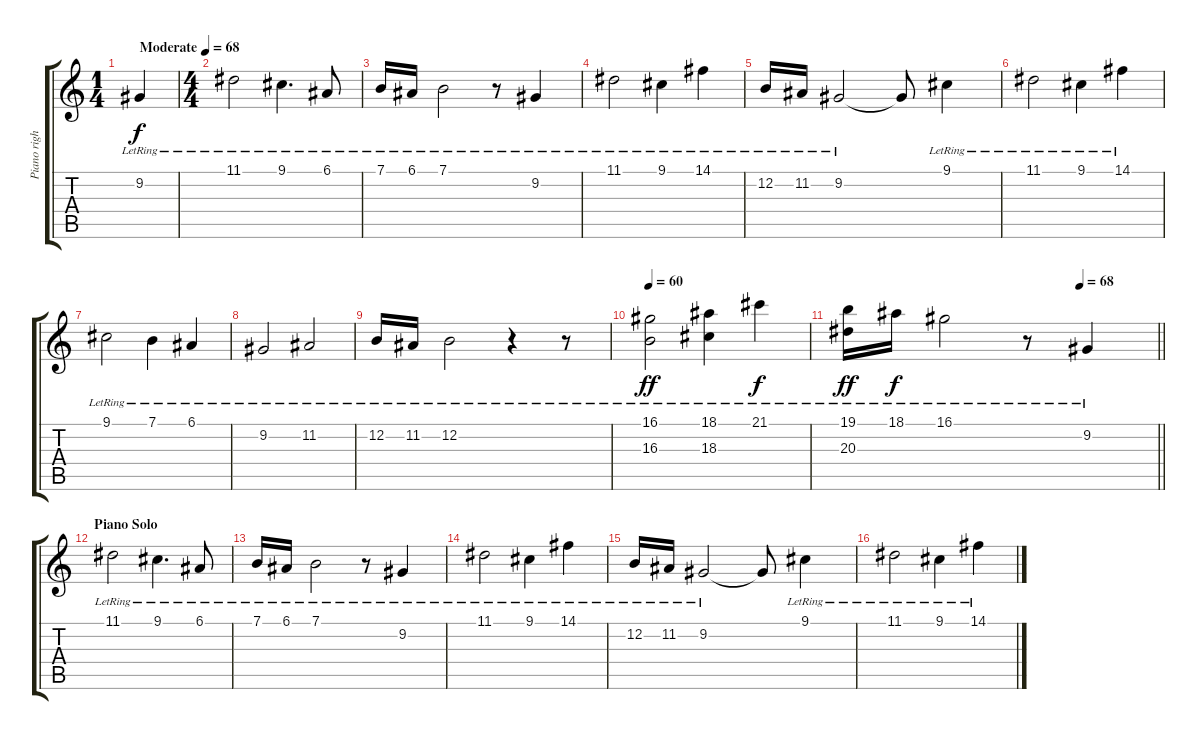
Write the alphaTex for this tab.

\track ("Piano right hand" "Piano righ") {instrument acousticgrandpiano}
\staff {score tabs}
\tuning (E4 B3 G3 D3 A2 E2) {hide}
\ts (1 4)
\tempo (68 "Moderate")
\clef g2
\ks c
9.2{lr}.4{dy f instrument acousticgrandpiano} |
\ts (4 4)
11.1{lr}.2 9.1{lr}.4{d} 6.1{lr}.8 |
7.1{lr}.16 6.1{lr}.16 7.1{lr}.2 r.8 9.2{lr}.4 |
11.1{lr}.2 9.1{lr}.4 14.1{lr}.4 |
12.2{lr}.16 11.2{lr}.16 9.2{lr}.2 9.2{t}.8 9.1{lr}.4 |
11.1{lr}.2 9.1{lr}.4 14.1{lr}.4 |
9.1{lr}.2 7.1{lr}.4 6.1{lr}.4 |
9.2{lr}.2 11.2{lr}.2 |
12.2{lr}.16 11.2{lr}.16 12.2{lr}.2 r.4 r.8 |
\tempo 60
(16.1{lr} 16.3).2{dy ff} (18.1{lr} 18.3{lr}).4 21.1{lr}.4{dy f} |
\tempo (68 0.75)
\barLineRight lightlight
(19.1{lr} 20.3{lr}).16{dy ff} 18.1{lr}.16{dy f} 16.1{lr}.2 r.8 9.2{lr}.4 |
\section ("" "Piano Solo")
11.1{lr}.2 9.1{lr}.4{d} 6.1{lr}.8 |
7.1{lr}.16 6.1{lr}.16 7.1{lr}.2 r.8 9.2{lr}.4 |
11.1{lr}.2 9.1{lr}.4 14.1{lr}.4 |
12.2{lr}.16 11.2{lr}.16 9.2{lr}.2 9.2{t}.8 9.1{lr}.4 |
11.1{lr}.2 9.1{lr}.4 14.1{lr}.4
